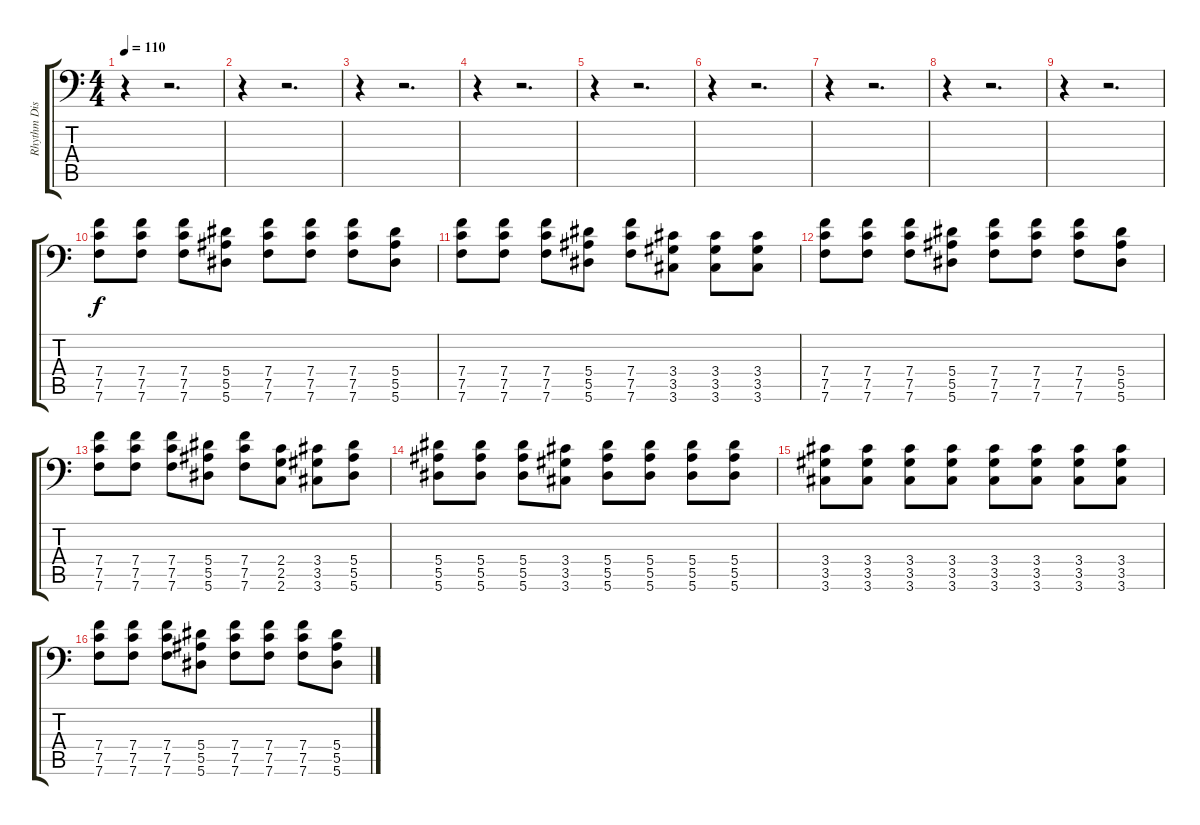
\track ("Rhythm Distortion 2" "Rhythm Dis") {instrument distortionguitar}
\staff {score tabs}
\tuning (C4 G3 Eb3 Bb2 F2 Bb1) {hide}
\ts (4 4)
\tempo 110
\clef f4
\ks c
r.4{dy f} r.2{d} |
r.4 r.2{d} |
r.4 r.2{d} |
r.4 r.2{d} |
r.4 r.2{d} |
r.4 r.2{d} |
r.4 r.2{d} |
r.4 r.2{d} |
r.4 r.2{d} |
(7.4 7.5 7.6).8 (7.4 7.5 7.6).8 (7.4 7.5 7.6).8 (5.4 5.5 5.6).8 (7.4 7.5 7.6).8 (7.4 7.5 7.6).8 (7.4 7.5 7.6).8 (5.4 5.5 5.6).8 |
(7.4 7.5 7.6).8 (7.4 7.5 7.6).8 (7.4 7.5 7.6).8 (5.4 5.5 5.6).8 (7.4 7.5 7.6).8 (3.4 3.5 3.6).8 (3.4 3.5 3.6).8 (3.4 3.5 3.6).8 |
(7.4 7.5 7.6).8 (7.4 7.5 7.6).8 (7.4 7.5 7.6).8 (5.4 5.5 5.6).8 (7.4 7.5 7.6).8 (7.4 7.5 7.6).8 (7.4 7.5 7.6).8 (5.4 5.5 5.6).8 |
(7.4 7.5 7.6).8 (7.4 7.5 7.6).8 (7.4 7.5 7.6).8 (5.4 5.5 5.6).8 (7.4 7.5 7.6).8 (2.4 2.5 2.6).8 (3.4 3.5 3.6).8 (5.4 5.5 5.6).8 |
(5.4 5.5 5.6).8 (5.4 5.5 5.6).8 (5.4 5.5 5.6).8 (3.4 3.5 3.6).8 (5.4 5.5 5.6).8 (5.4 5.5 5.6).8 (5.4 5.5 5.6).8 (5.4 5.5 5.6).8 |
(3.4 3.5 3.6).8 (3.4 3.5 3.6).8 (3.4 3.5 3.6).8 (3.4 3.5 3.6).8 (3.4 3.5 3.6).8 (3.4 3.5 3.6).8 (3.4 3.5 3.6).8 (3.4 3.5 3.6).8 |
(7.4 7.5 7.6).8 (7.4 7.5 7.6).8 (7.4 7.5 7.6).8 (5.4 5.5 5.6).8 (7.4 7.5 7.6).8 (7.4 7.5 7.6).8 (7.4 7.5 7.6).8 (5.4 5.5 5.6).8
